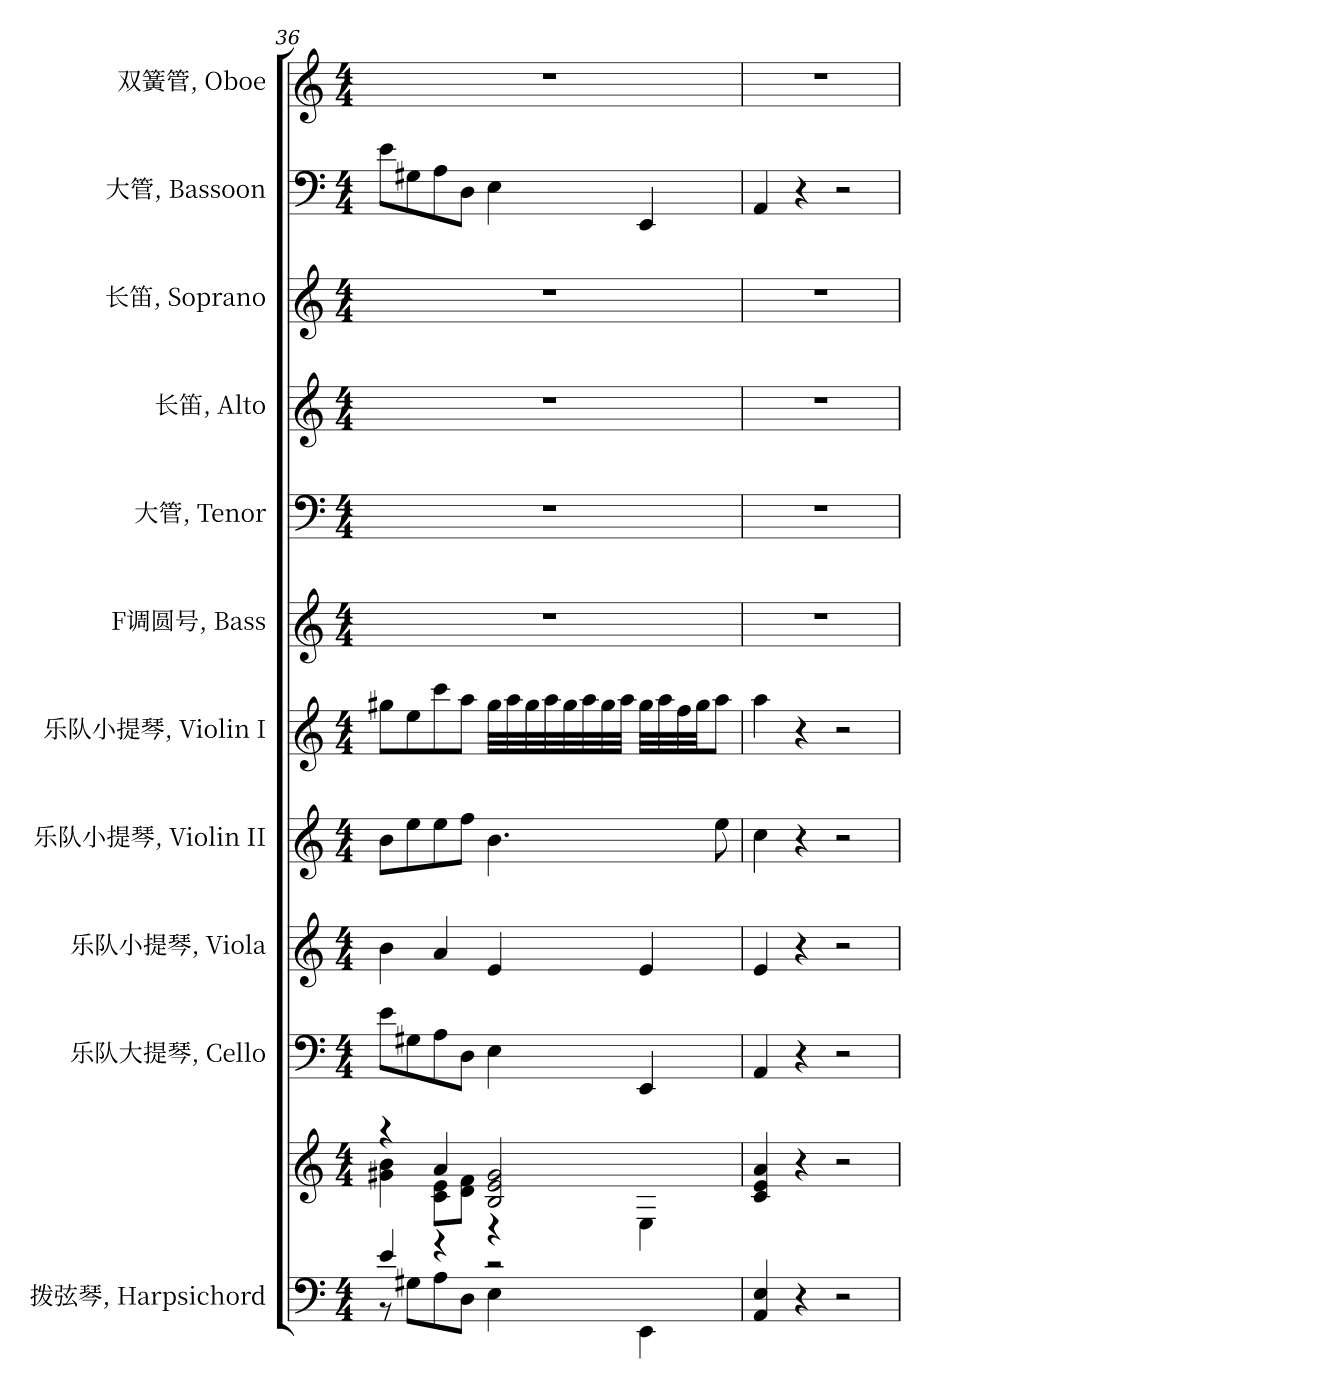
**kern	**kern	**kern	**kern	**kern	**kern	**kern	**kern	**kern	**kern	**kern	**kern
*part11	*part11	*part10	*part9	*part8	*part7	*part6	*part5	*part4	*part3	*part2	*part1
*staff12	*staff11	*staff10	*staff9	*staff8	*staff7	*staff6	*staff5	*staff4	*staff3	*staff2	*staff1
*I"拨弦琴, Harpsichord	*	*I"乐队大提琴, Cello	*I"乐队小提琴, Viola	*I"乐队小提琴, Violin II	*I"乐队小提琴, Violin I	*I"F调圆号, Bass	*I"大管, Tenor	*I"长笛, Alto	*I"长笛, Soprano	*I"大管, Bassoon	*I"双簧管, Oboe
*I'Hch.	*	*	*	*	*	*	*	*	*	*I'Bsn.	*I'Ob.
*clefF4	*clefG2	*clefF4	*clefG2	*clefG2	*clefG2	*clefG2	*clefF4	*clefG2	*clefG2	*clefF4	*clefG2
*	*	*	*	*	*	*ITrd4c7	*	*	*	*	*
*k[]	*k[]	*k[]	*k[]	*k[]	*k[]	*k[b-]	*k[]	*k[]	*k[]	*k[]	*k[]
*M4/4	*M4/4	*M4/4	*M4/4	*M4/4	*M4/4	*M4/4	*M4/4	*M4/4	*M4/4	*M4/4	*M4/4
=36	=36	=36	=36	=36	=36	=36	=36	=36	=36	=36	=36
*^	*^	*	*	*	*	*	*	*	*	*	*
4e/	8r	4r	4g#X\ 4b\	8e\L	4b\	8b\L	8gg#X\L	1r	1r	1r	1r	8e\L	1r
.	8G#X\L	.	.	8G#X\	.	8ee\	8ee\	.	.	.	.	8G#X\	.
4r	8A\	4a/	8c\ 8e\L	8A\	4a/	8ee\	8ccc\	.	.	.	.	8A\	.
.	8D\J	.	8d\ 8f\J	8D\J	.	8ff\J	8aa\J	.	.	.	.	8D\J	.
2r	4E\	2B/ 2e/ 2g#/	4r	4E\	4e/	4.b\	32gg#\LLL	.	.	.	.	4E\	.
.	.	.	.	.	.	.	32aa\	.	.	.	.	.	.
.	.	.	.	.	.	.	32gg#\	.	.	.	.	.	.
.	.	.	.	.	.	.	32aa\	.	.	.	.	.	.
.	.	.	.	.	.	.	32gg#\	.	.	.	.	.	.
.	.	.	.	.	.	.	32aa\	.	.	.	.	.	.
.	.	.	.	.	.	.	32gg#\	.	.	.	.	.	.
.	.	.	.	.	.	.	32aa\JJJ	.	.	.	.	.	.
.	4EE\	.	4E\	4EE/	4e/	.	32gg#\LLL	.	.	.	.	4EE/	.
.	.	.	.	.	.	.	32aa\	.	.	.	.	.	.
.	.	.	.	.	.	.	32ff\	.	.	.	.	.	.
.	.	.	.	.	.	.	32gg#\JJ	.	.	.	.	.	.
.	.	.	.	.	.	8ee\	8aa\J	.	.	.	.	.	.
*v	*v	*	*	*	*	*	*	*	*	*	*	*	*
*	*v	*v	*	*	*	*	*	*	*	*	*	*
=37	=37	=37	=37	=37	=37	=37	=37	=37	=37	=37	=37
4AA/ 4E/	4c/ 4e/ 4a/	4AA/	4e/	4cc\	4aa\	1r	1r	1r	1r	4AA/	1r
4r	4r	4r	4r	4r	4r	.	.	.	.	4r	.
2r	2r	2r	2r	2r	2r	.	.	.	.	2r	.
=	=	=	=	=	=	=	=	=	=	=	=
*-	*-	*-	*-	*-	*-	*-	*-	*-	*-	*-	*-
